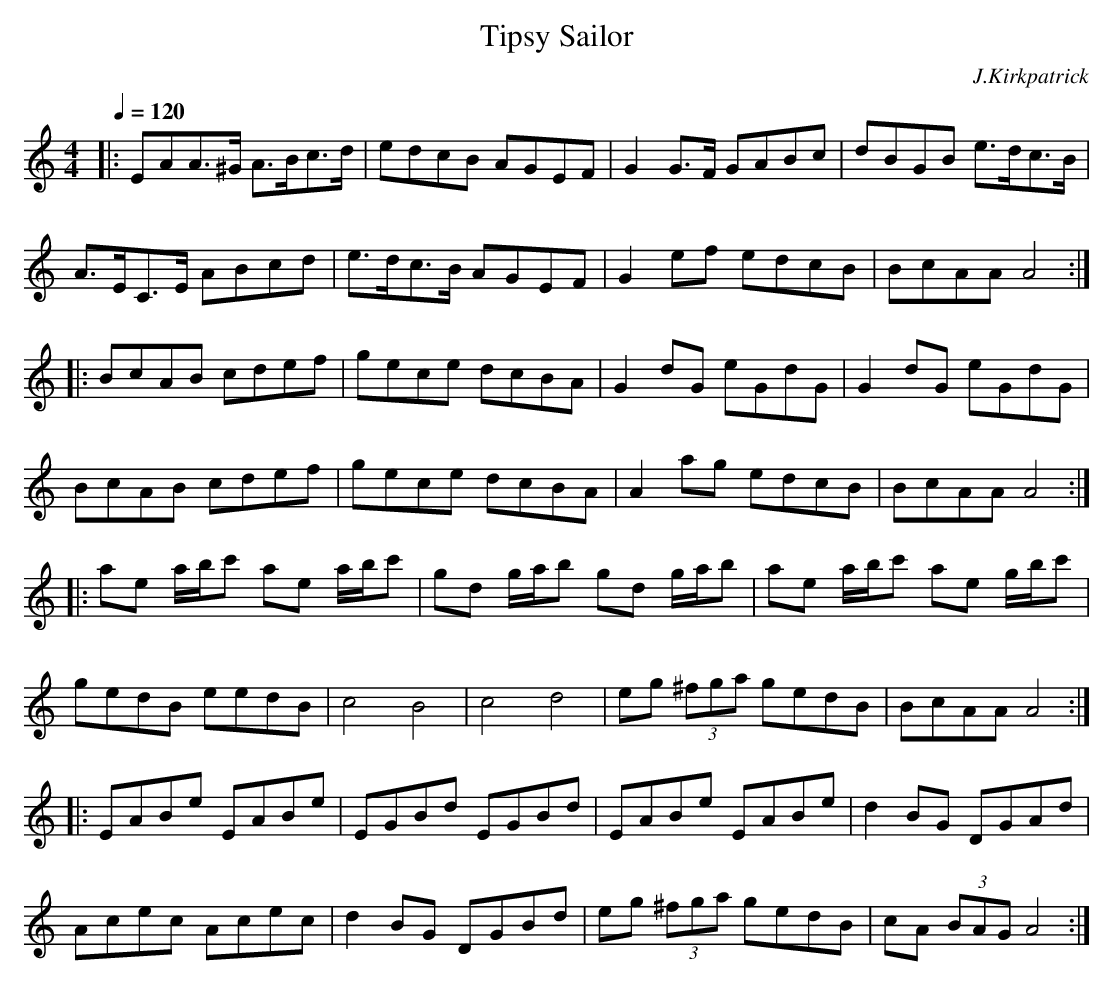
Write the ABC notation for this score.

X:1
T:Tipsy Sailor
C:J.Kirkpatrick
M:4/4
L:1/8
Q:1/4=120
K:C
|: EAA>^G A>Bc>d | edcB AGEF | G2 G>F GABc | dBGB e>dc>B |
A>EC>E ABcd | e>dc>B AGEF |G2 ef edcB | BcAA A4 :|
|: BcAB cdef | gece dcBA | G2 dG eGdG | G2 dG eGdG |
BcAB cdef | gece dcBA | A2 ag edcB |BcAA A4 :|
|: ae a/2b/2c' ae a/2b/2c' | gd g/2a/2b gd g/2a/2b | ae a/2b/2c' ae g/2b/2c' |
gedB eedB | c4 B4 | c4 d4 | eg (3^fga gedB | BcAA A4 :|
|: EABe EABe | EGBd EGBd | EABe EABe | d2BG DGAd |
Acec Acec | d2 BG DGBd | eg (3^fga gedB | cA (3 BAG A4 :|
